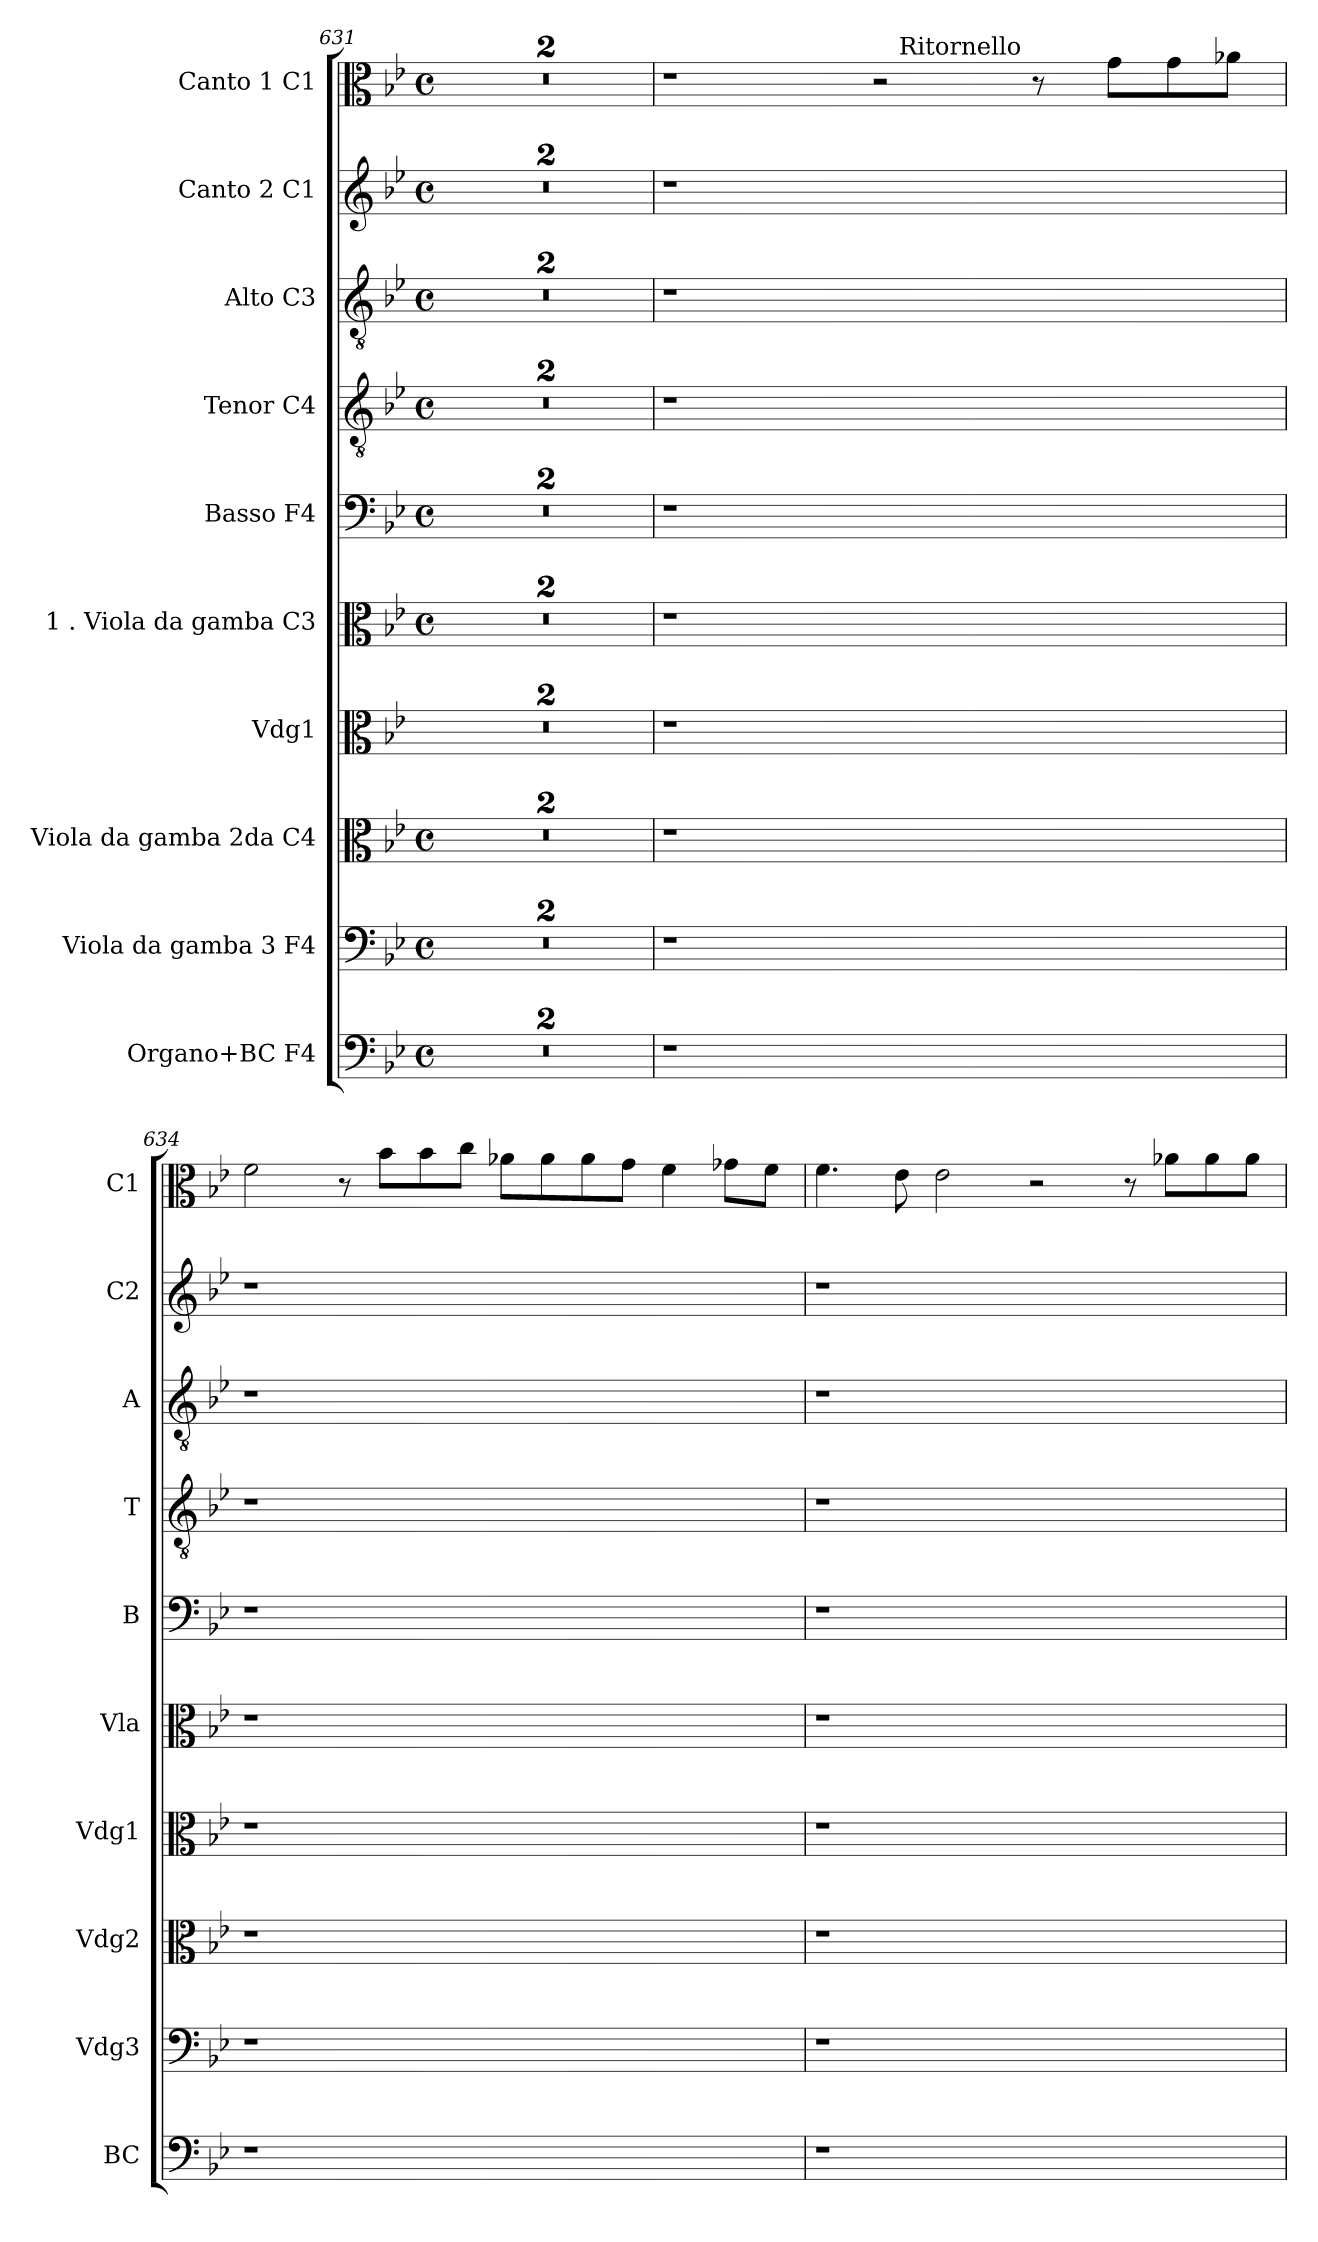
**kern	**kern	**kern	**kern	**kern	**kern	**kern	**kern	**kern	**kern
*part10	*part9	*part8	*part7	*part6	*part5	*part4	*part3	*part2	*part1
*staff10	*staff9	*staff8	*staff7	*staff6	*staff5	*staff4	*staff3	*staff2	*staff1
*I"Organo+BC F4	*I"Viola da gamba 3 F4	*I"Viola da gamba 2da C4	*I"Vdg1	*I"1 . Viola da gamba C3	*I"Basso F4	*I"Tenor C4	*I"Alto C3	*I"Canto 2 C1	*I"Canto 1 C1
*I'BC	*I'Vdg3	*I'Vdg2	*I'Vdg1	*I'Vla	*I'B	*I'T	*I'A	*I'C2	*I'C1
*clefF4	*clefF4	*clefC3	*clefC3	*clefC3	*clefF4	*clefGv2	*clefGv2	*clefG2	*clefC3
*k[b-e-]	*k[b-e-]	*k[b-e-]	*k[b-e-]	*k[b-e-]	*k[b-e-]	*k[b-e-]	*k[b-e-]	*k[b-e-]	*k[b-e-]
*B-:	*B-:	*B-:	*B-:	*B-:	*B-:	*B-:	*B-:	*B-:	*B-:
*M4/4	*M4/4	*M4/4	*	*M4/4	*M4/4	*M4/4	*M4/4	*M4/4	*M4/4
*met(c)	*met(c)	*met(c)	*	*met(c)	*met(c)	*met(c)	*met(c)	*met(c)	*met(c)
=631	=631	=631	=631	=631	=631	=631	=631	=631	=631
1r	1r	1r	1r	1r	1r	1r	1r	1r	1r
=632	=632	=632	=632	=632	=632	=632	=632	=632	=632
1r	1r	1r	1r	1r	1r	1r	1r	1r	1r
=633	=633	=633	=633	=633	=633	=633	=633	=633	=633
*	*	*	*	*	*	*	*	*	*^
1r	1r	1r	1r	1r	1r	1r	1r	1r	1r	1ryy
1ryy	1ryy	1ryy	1ryy	1ryy	1ryy	1ryy	1ryy	1ryy	2r	32ryy
!	!	!	!	!	!	!	!	!	!	!LO:TX:a:t=Ritornello
.	.	.	.	.	.	.	.	.	.	2ryy
.	.	.	.	.	.	.	.	.	8r	.
.	.	.	.	.	.	.	.	.	.	4...ryy
.	.	.	.	.	.	.	.	.	8g\L	.
.	.	.	.	.	.	.	.	.	8g\	.
.	.	.	.	.	.	.	.	.	8a-\J	.
*	*	*	*	*	*	*	*	*	*v	*v
!!LO:LB:g=z
=634	=634	=634	=634	=634	=634	=634	=634	=634	=634
1r	1r	1r	1r	1r	1r	1r	1r	1r	2f\
.	.	.	.	.	.	.	.	.	8r
.	.	.	.	.	.	.	.	.	8b-\L
.	.	.	.	.	.	.	.	.	8b-\
.	.	.	.	.	.	.	.	.	8cc\J
1ryy	1ryy	1ryy	1ryy	1ryy	1ryy	1ryy	1ryy	1ryy	8a-X\L
.	.	.	.	.	.	.	.	.	8a-\
.	.	.	.	.	.	.	.	.	8a-\
.	.	.	.	.	.	.	.	.	8g\J
.	.	.	.	.	.	.	.	.	4f\
.	.	.	.	.	.	.	.	.	8g-X\L
.	.	.	.	.	.	.	.	.	8f\J
=635	=635	=635	=635	=635	=635	=635	=635	=635	=635
1r	1r	1r	1r	1r	1r	1r	1r	1r	4.f\
.	.	.	.	.	.	.	.	.	8e-\
.	.	.	.	.	.	.	.	.	2e->\
1ryy	1ryy	1ryy	1ryy	1ryy	1ryy	1ryy	1ryy	1ryy	2r
.	.	.	.	.	.	.	.	.	8r
.	.	.	.	.	.	.	.	.	8a-X\L
.	.	.	.	.	.	.	.	.	8a-\
.	.	.	.	.	.	.	.	.	8a-\J
=	=	=	=	=	=	=	=	=	=
*-	*-	*-	*-	*-	*-	*-	*-	*-	*-
